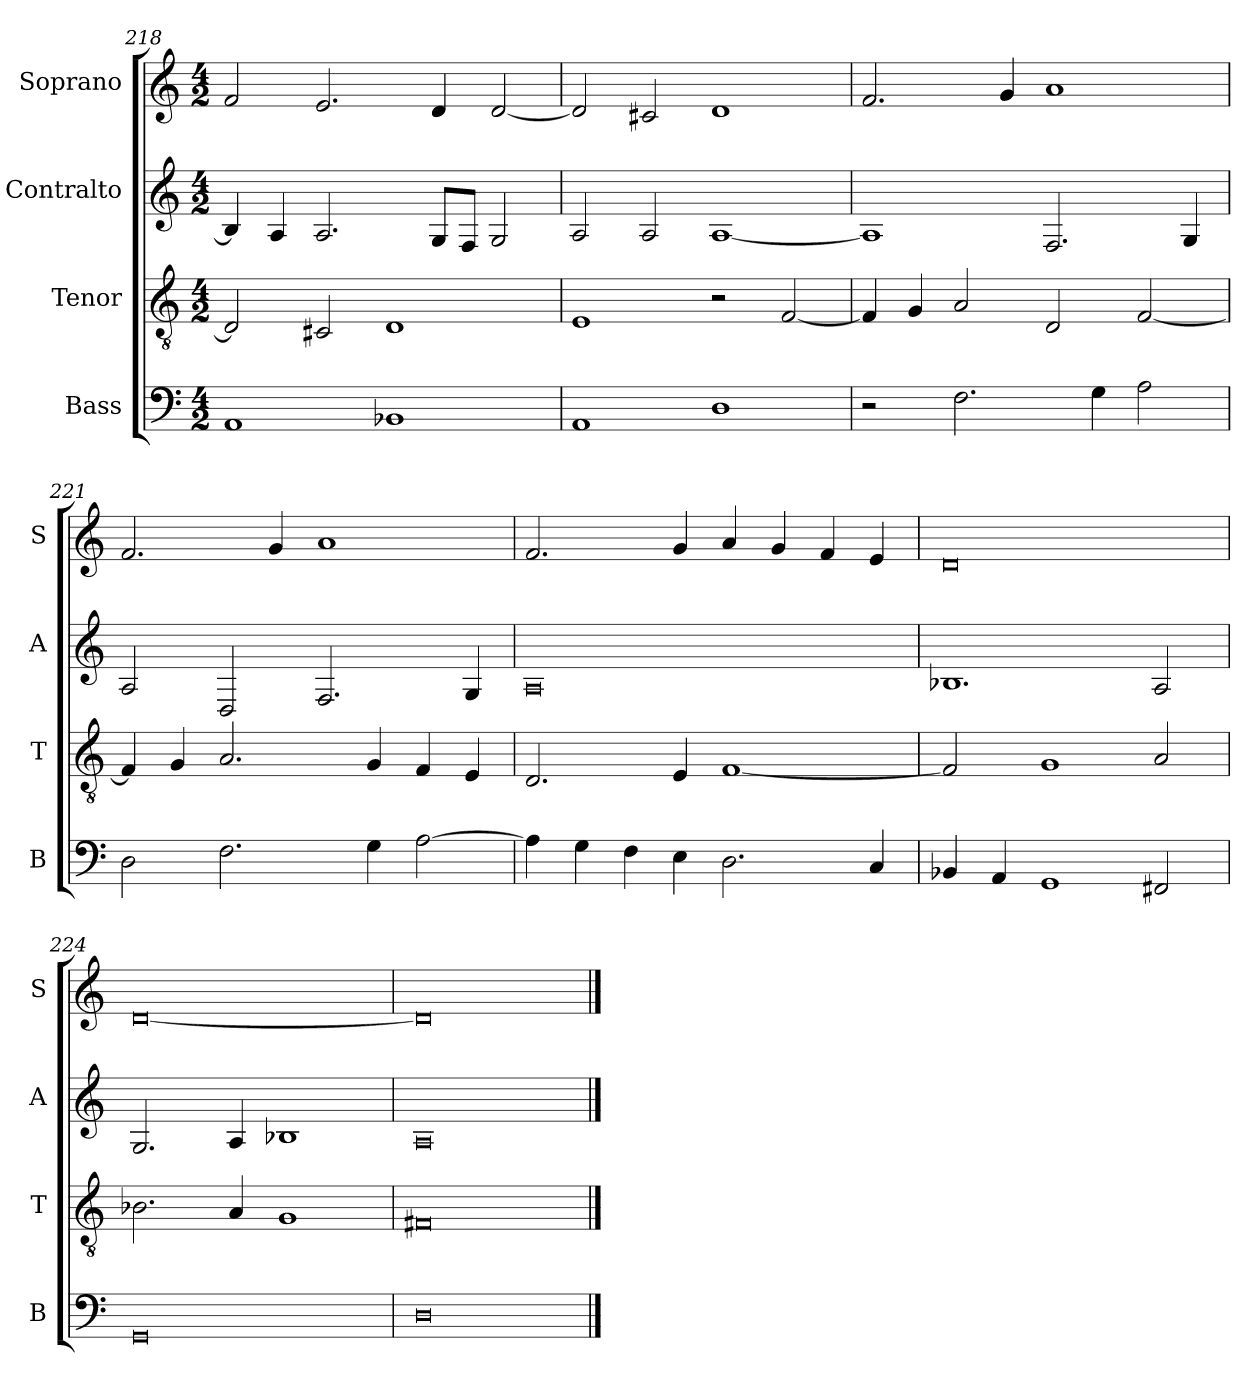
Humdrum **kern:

**kern	**kern	**kern	**kern
*part4	*part3	*part2	*part1
*staff4	*staff3	*staff2	*staff1
*I"Bass	*I"Tenor	*I"Contralto	*I"Soprano
*I'B	*I'T	*I'A	*I'S
*clefF4	*clefGv2	*clefG2	*clefG2
*k[]	*k[]	*k[]	*k[]
*M4/2	*M4/2	*M4/2	*M4/2
=218	=218	=218	=218
1AA	2D]	4B-]	2f
.	.	4A	.
.	2C#X	2.A	2.e
1BB-X	1D	.	.
.	.	8G/L	4d
.	.	8F/J	.
.	.	2G	[2d
=219	=219	=219	=219
1AA	1E	2A	2d]
.	.	2A	2c#X
1D	2r	[1A	1d
.	[2F	.	.
=220	=220	=220	=220
2r	4F]	1A]	2.f
.	4G	.	.
2.F	2A	.	.
.	.	.	4g
.	2D	2.F	1a
4G	.	.	.
2A	[2F	.	.
.	.	4G	.
=221	=221	=221	=221
2D	4F]	2A	2.f
.	4G	.	.
2.F	2.A	2D	.
.	.	.	4g
.	.	2.F	1a
4G	4G	.	.
[2A	4F	.	.
.	4E	4G	.
=222	=222	=222	=222
4A]	2.D	0A	2.f
4G	.	.	.
4F	.	.	.
4E	4E	.	4g
2.D	[1F	.	4a
.	.	.	4g
.	.	.	4f
4C	.	.	4e
=223	=223	=223	=223
4BB-X	2F]	1.B-X	0d
4AA	.	.	.
1GG	1G	.	.
2FF#X	2A	2A	.
=224	=224	=224	=224
0GG	2.B-X	2.G	[0d
.	4A	4A	.
.	1G	1B-X	.
=225	=225	=225	=225
0D	0F#X	0A	0d]
==	==	==	==
*-	*-	*-	*-
